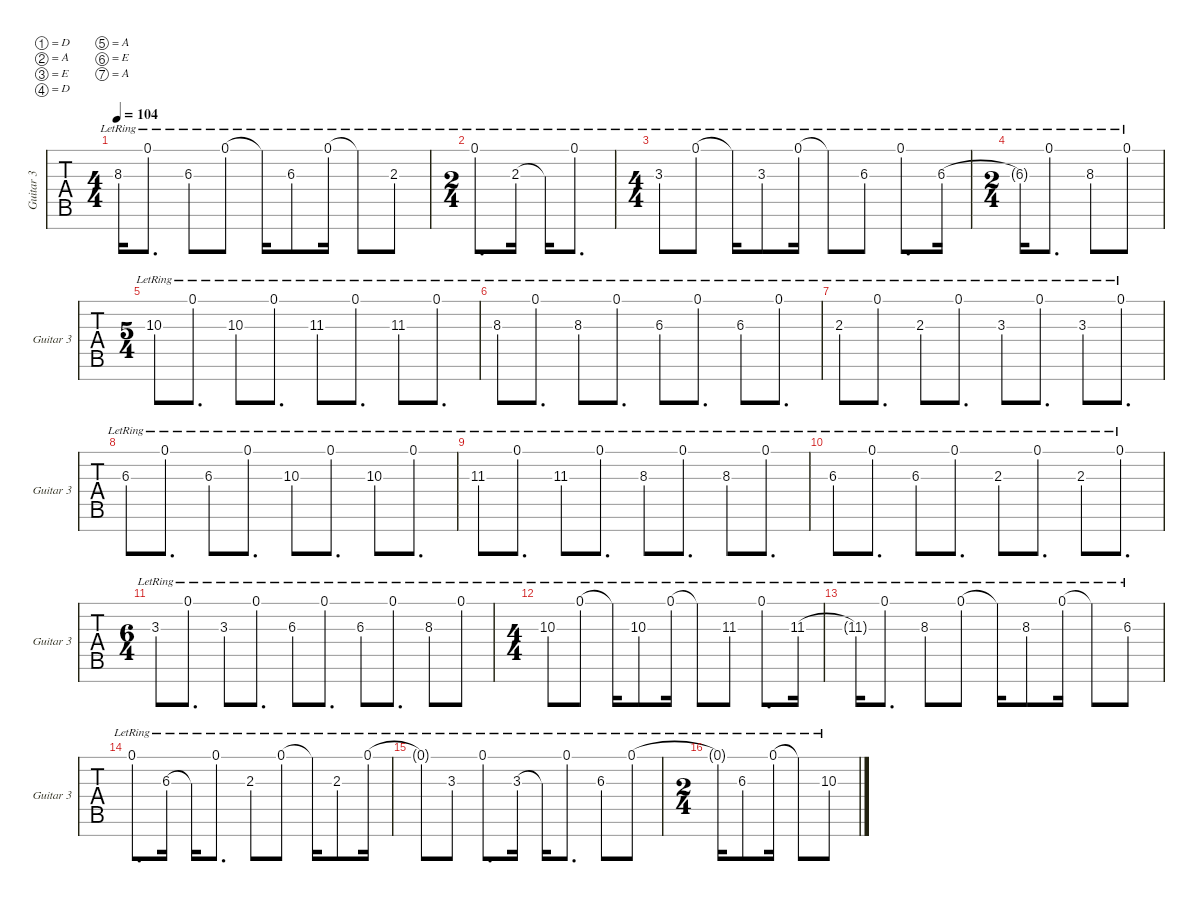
\defaultSystemsLayout 4
\hideDynamics
\bracketExtendMode nobrackets
\singleTrackTrackNamePolicy allsystems
\multiTrackTrackNamePolicy allsystems
\firstSystemTrackNameMode fullname
\otherSystemsTrackNameMode fullname
\otherSystemsTrackNameOrientation horizontal
\track ("Guitar 3" "Guitar 3") {instrument distortionguitar}
\staff {tabs}
\tuning (D4 A3 E3 D3 A2 E2 A1)
\ts (4 4)
\tempo 104
\clef g2
\ks c
8.3{lr t}.16{dy mf} 0.1{lr}.8{d} 6.3{lr}.8 0.1{lr}.8 0.1{lr t}.16 6.3{lr}.8 0.1{lr}.16 0.1{lr t}.8 2.3{lr}.8 |
\ts (2 4)
0.1{lr}.8{d} 2.3{lr}.16 2.3{lr t}.16 0.1{lr}.8{d} |
\ts (4 4)
3.3{lr}.8 0.1{lr}.8 0.1{lr t}.16 3.3{lr}.8 0.1{lr}.16 0.1{lr t}.8 6.3{lr}.8 0.1{lr}.8{d} 6.3{lr}.16 |
\ts (2 4)
6.3{lr t}.16 0.1{lr}.8{d} 8.3{lr}.8 0.1{lr}.8 |
\ts (5 4)
\beaming (8 2 2 2 2 2)
10.3{lr}.8 0.1{lr}.8{d} 10.3{lr}.8 0.1{lr}.8{d} 11.3{lr}.8{beam merge} 0.1{lr}.8{d beam split} 11.3{lr}.8{beam merge} 0.1{lr}.8{d} |
8.3{lr}.8 0.1{lr}.8{d} 8.3{lr}.8 0.1{lr}.8{d} 6.3{lr}.8{beam merge} 0.1{lr}.8{d beam split} 6.3{lr}.8{beam merge} 0.1{lr}.8{d} |
2.3{lr}.8 0.1{lr}.8{d} 2.3{lr}.8 0.1{lr}.8{d} 3.3{lr}.8{beam merge} 0.1{lr}.8{d beam split} 3.3{lr}.8{beam merge} 0.1{lr}.8{d} |
6.3{lr}.8 0.1{lr}.8{d} 6.3{lr}.8 0.1{lr}.8{d} 10.3{lr}.8{beam merge} 0.1{lr}.8{d beam split} 10.3{lr}.8{beam merge} 0.1{lr}.8{d} |
11.3{lr}.8 0.1{lr}.8{d} 11.3{lr}.8 0.1{lr}.8{d} 8.3{lr}.8{beam merge} 0.1{lr}.8{d beam split} 8.3{lr}.8{beam merge} 0.1{lr}.8{d} |
6.3{lr}.8 0.1{lr}.8{d} 6.3{lr}.8 0.1{lr}.8{d} 2.3{lr}.8{beam merge} 0.1{lr}.8{d beam split} 2.3{lr}.8{beam merge} 0.1{lr}.8{d} |
\ts (6 4)
\beaming (8 2 2 2 2 2 2)
3.3{lr}.8 0.1{lr}.8{d} 3.3{lr}.8 0.1{lr}.8{d} 6.3{lr}.8{beam merge} 0.1{lr}.8{d beam split} 6.3{lr}.8{beam merge} 0.1{lr}.8{d beam split} 8.3{lr}.8{beam merge} 0.1{lr}.8 |
\ts (4 4)
10.3{lr}.8 0.1{lr}.8 0.1{lr t}.16 10.3{lr}.8 0.1{lr}.16 0.1{lr t}.8 11.3{lr}.8 0.1{lr}.8{d} 11.3{lr}.16 |
11.3{lr t}.16 0.1{lr}.8{d} 8.3{lr}.8 0.1{lr}.8 0.1{lr t}.16 8.3{lr}.8 0.1{lr}.16 0.1{lr t}.8 6.3{lr}.8 |
0.1{lr}.8{d} 6.3{lr}.16 6.3{lr t}.16 0.1{lr}.8{d} 2.3{lr}.8 0.1{lr}.8 0.1{lr t}.16 2.3{lr}.8 0.1{lr}.16 |
0.1{lr t}.8 3.3{lr}.8 0.1{lr}.8{d} 3.3{lr}.16 3.3{lr t}.16 0.1{lr}.8{d} 6.3{lr}.8 0.1{lr}.8 |
\ts (2 4)
0.1{lr t}.16 6.3{lr}.8 0.1{lr}.16 0.1{lr t}.8 10.3{lr}.8
